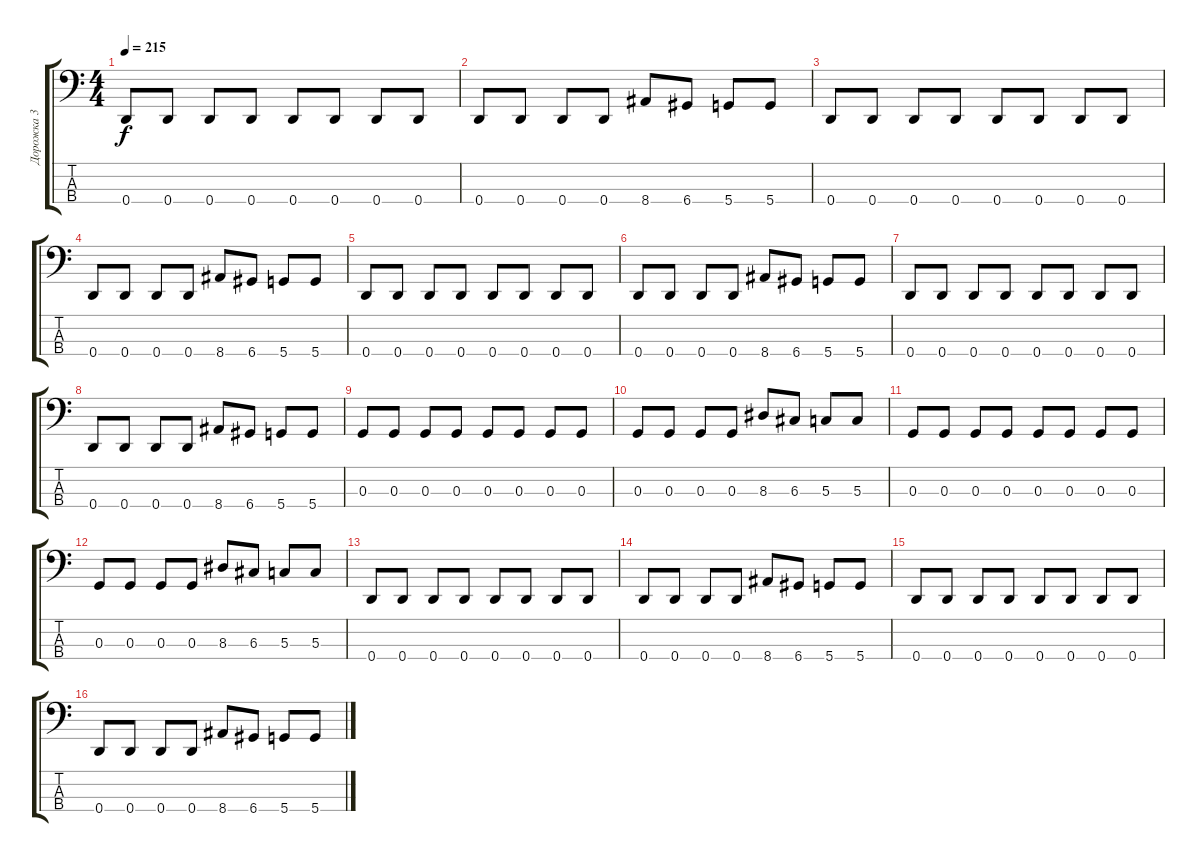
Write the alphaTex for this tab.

\track ("Дорожка 3" "Дорожка 3") {instrument electricbasspick}
\staff {score tabs}
\tuning (F2 C2 G1 D1) {hide}
\ts (4 4)
\tempo 215
\clef f4
\ks c
0.4.8{dy f} 0.4.8 0.4.8 0.4.8 0.4.8 0.4.8 0.4.8 0.4.8 |
0.4.8 0.4.8 0.4.8 0.4.8 8.4.8 6.4.8 5.4.8 5.4.8 |
0.4.8 0.4.8 0.4.8 0.4.8 0.4.8 0.4.8 0.4.8 0.4.8 |
0.4.8 0.4.8 0.4.8 0.4.8 8.4.8 6.4.8 5.4.8 5.4.8 |
0.4.8 0.4.8 0.4.8 0.4.8 0.4.8 0.4.8 0.4.8 0.4.8 |
0.4.8 0.4.8 0.4.8 0.4.8 8.4.8 6.4.8 5.4.8 5.4.8 |
0.4.8 0.4.8 0.4.8 0.4.8 0.4.8 0.4.8 0.4.8 0.4.8 |
0.4.8 0.4.8 0.4.8 0.4.8 8.4.8 6.4.8 5.4.8 5.4.8 |
0.3.8 0.3.8 0.3.8 0.3.8 0.3.8 0.3.8 0.3.8 0.3.8 |
0.3.8 0.3.8 0.3.8 0.3.8 8.3.8 6.3.8 5.3.8 5.3.8 |
0.3.8 0.3.8 0.3.8 0.3.8 0.3.8 0.3.8 0.3.8 0.3.8 |
0.3.8 0.3.8 0.3.8 0.3.8 8.3.8 6.3.8 5.3.8 5.3.8 |
0.4.8 0.4.8 0.4.8 0.4.8 0.4.8 0.4.8 0.4.8 0.4.8 |
0.4.8 0.4.8 0.4.8 0.4.8 8.4.8 6.4.8 5.4.8 5.4.8 |
0.4.8 0.4.8 0.4.8 0.4.8 0.4.8 0.4.8 0.4.8 0.4.8 |
0.4.8 0.4.8 0.4.8 0.4.8 8.4.8 6.4.8 5.4.8 5.4.8
